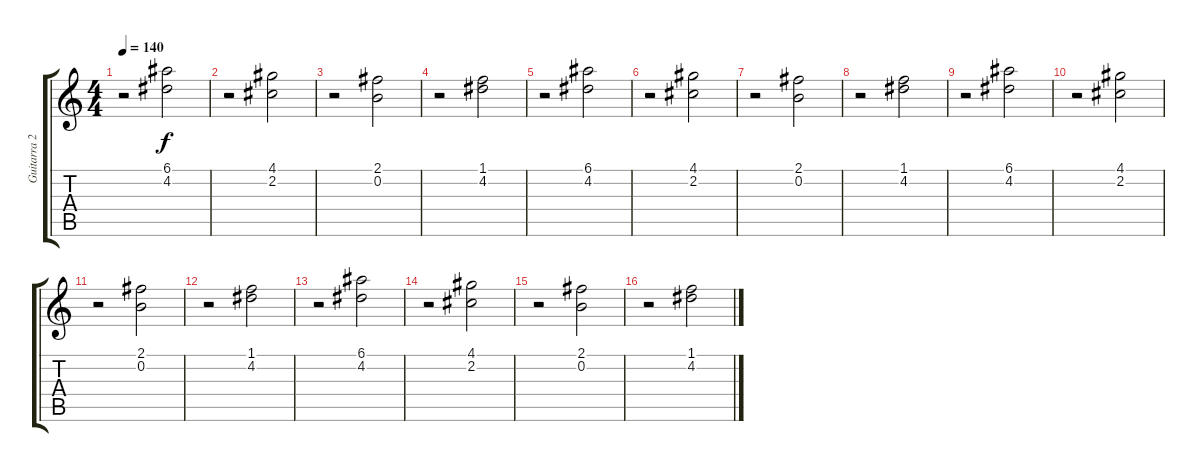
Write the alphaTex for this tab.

\track ("Guitarra 2 (clean)" "Guitarra 2") {instrument electricguitarclean}
\staff {score tabs}
\tuning (E4 B3 G3 D3 A2 D2) {hide}
\ts (4 4)
\tempo 140
\clef g2
\ks c
r.2{dy f} (6.1 4.2).2 |
r.2 (4.1 2.2).2 |
r.2 (2.1 0.2).2 |
r.2 (1.1 4.2).2 |
r.2 (6.1 4.2).2 |
r.2 (4.1 2.2).2 |
r.2 (2.1 0.2).2 |
r.2 (1.1 4.2).2 |
r.2 (6.1 4.2).2 |
r.2 (4.1 2.2).2 |
r.2 (2.1 0.2).2 |
r.2 (1.1 4.2).2 |
r.2 (6.1 4.2).2 |
r.2 (4.1 2.2).2 |
r.2 (2.1 0.2).2 |
r.2 (1.1 4.2).2
